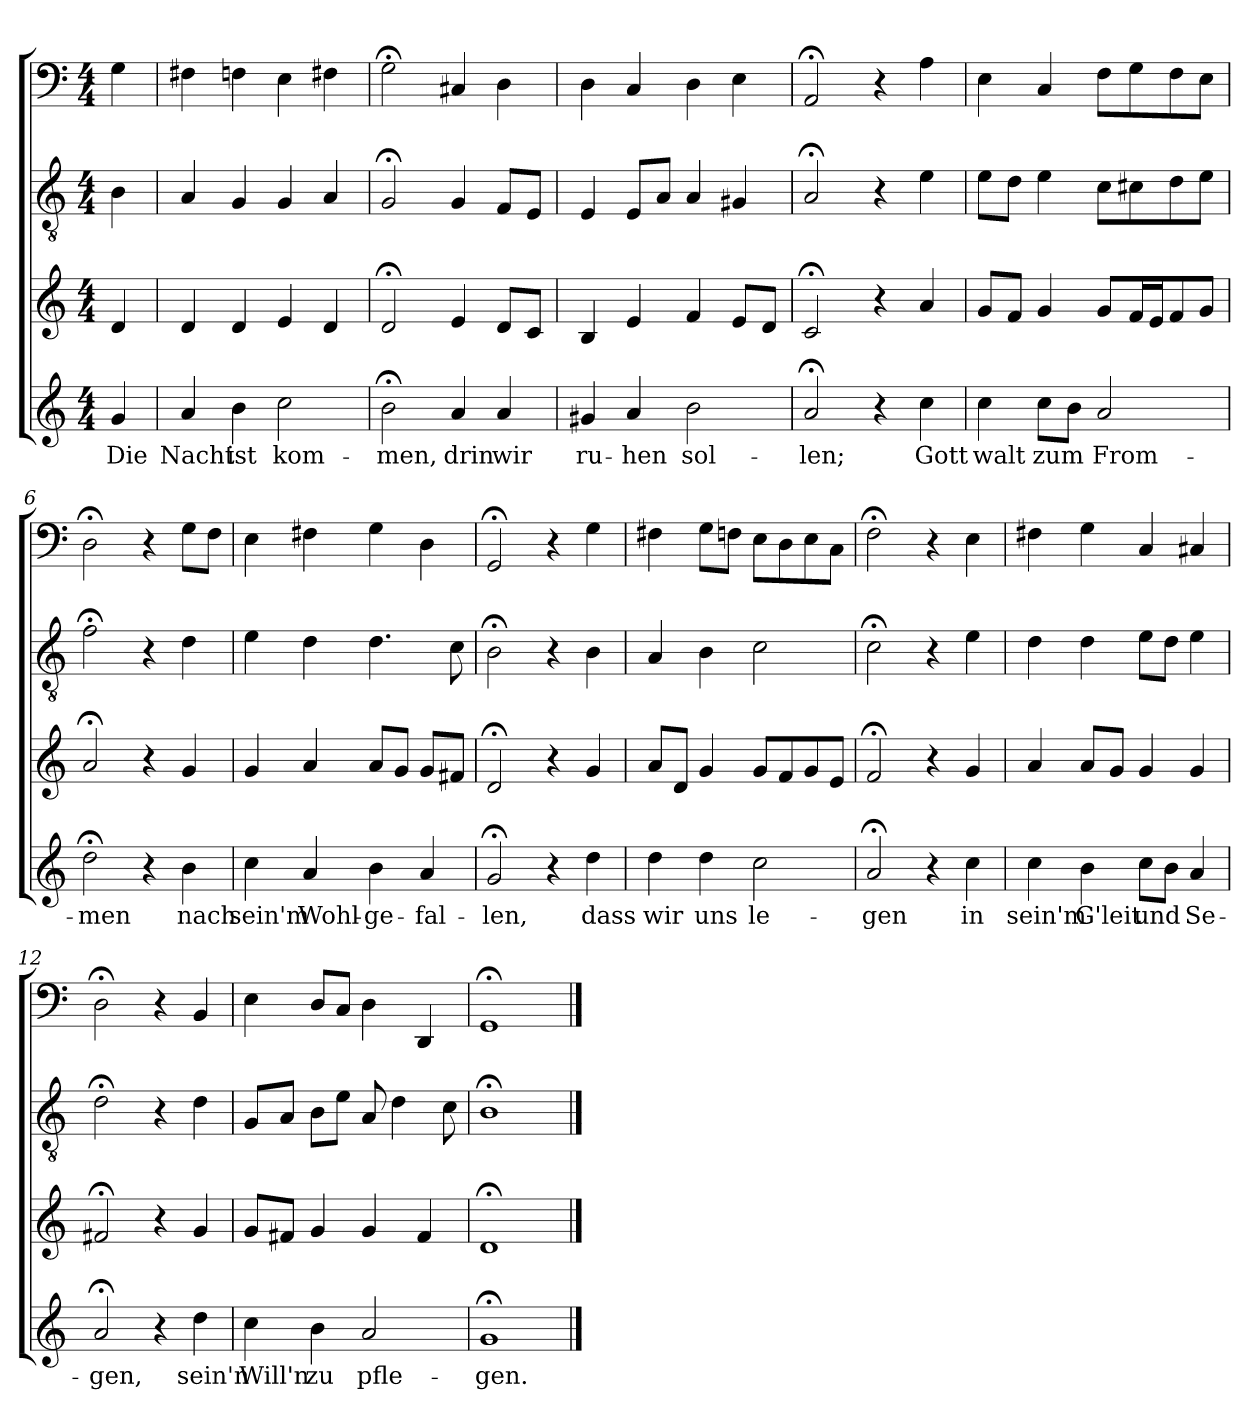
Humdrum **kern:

**kern	**text	**kern	**kern	**kern
*part4	*part4	*part3	*part2	*part1
*staff4	*staff4	*staff3	*staff2	*staff1
*clefG2	*	*clefG2	*clefGv2	*clefF4
*k[]	*	*k[]	*k[]	*k[]
*C:	*	*C:	*C:	*C:
*M4/4	*	*M4/4	*M4/4	*M4/4
=	=	=	=	=
4g/	Die	4d/	4B\	4G\
=1	=1	=1	=1	=1
4a/	Nacht	4d/	4A/	4F#X\
4b\	ist	4d/	4G/	4Fn\
2cc\	kom-	4e/	4G/	4E\
.	.	4d/	4A/	4F#X\
=2	=2	=2	=2	=2
2b;<\	-men,	2d;</	2G;</	2G;<\
4a/	drin	4e/	4G/	4C#X/
4a/	wir	8d/L	8F/L	4D\
.	.	8c/J	8E/J	.
=3	=3	=3	=3	=3
4g#X/	ru-	4B/	4E/	4D\
4a/	-hen	4e/	8E/L	4C/
.	.	.	8A/J	.
2b\	sol-	4f/	4A/	4D\
.	.	8e/L	4G#X/	4E\
.	.	8d/J	.	.
=4	=4	=4	=4	=4
2a;</	-len;	2c;</	2A;</	2AA;</
4r	.	4r	4r	4r
4cc\	Gott	4a/	4e\	4A\
=5	=5	=5	=5	=5
4cc\	walt	8g/L	8e\L	4E\
.	.	8f/J	8d\J	.
8cc\L	zum	4g/	4e\	4C/
8b\J	.	.	.	.
2a/	From-	8g/L	8c\L	8F\L
.	.	16f/L	8c#X\	8G\
.	.	16e/J	.	.
.	.	8f/	8d\	8F\
.	.	8g/J	8e\J	8E\J
=6	=6	=6	=6	=6
2dd;<\	-men	2a;</	2f;<\	2D;<\
4r	.	4r	4r	4r
4b\	nach	4g/	4d\	8G\L
.	.	.	.	8F\J
=7	=7	=7	=7	=7
4cc\	sein'm	4g/	4e\	4E\
4a/	Wohl-	4a/	4d\	4F#X\
4b\	-ge-	8a/L	4.d\	4G\
.	.	8g/J	.	.
4a/	-fal-	8g/L	.	4D\
.	.	8f#X/J	8c\	.
=8	=8	=8	=8	=8
2g;</	-len,	2d;</	2B;<\	2GG;</
4r	.	4r	4r	4r
4dd\	dass	4g/	4B\	4G\
=9	=9	=9	=9	=9
4dd\	wir	8a/L	4A/	4F#X\
.	.	8d/J	.	.
4dd\	uns	4g/	4B\	8G\L
.	.	.	.	8Fn\J
2cc\	le-	8g/L	2c\	8E\L
.	.	8f/	.	8D\
.	.	8g/	.	8E\
.	.	8e/J	.	8C\J
=10	=10	=10	=10	=10
2a;</	-gen	2f;</	2c;<\	2F;<\
4r	.	4r	4r	4r
4cc\	in	4g/	4e\	4E\
=11	=11	=11	=11	=11
4cc\	sein'm	4a/	4d\	4F#X\
4b\	G'leit	8a/L	4d\	4G\
.	.	8g/J	.	.
8cc\L	und	4g/	8e\L	4C/
8b\J	.	.	8d\J	.
4a/	Se-	4g/	4e\	4C#X/
=12	=12	=12	=12	=12
2a;</	-gen,	2f#X;</	2d;<\	2D;<\
4r	.	4r	4r	4r
4dd\	sein'n	4g/	4d\	4BB/
=13	=13	=13	=13	=13
4cc\	Will'n	8g/L	8G/L	4E\
.	.	8f#X/J	8A/J	.
4b\	zu	4g/	8B\L	8D/L
.	.	.	8e\J	8C/J
2a/	pfle-	4g/	8A/	4D\
.	.	.	4d\	.
.	.	4f#/	.	4DD/
.	.	.	8c\	.
=14	=14	=14	=14	=14
1g;</	-gen.	1d;</	1B;<\	1GG;</
==	==	==	==	==
*-	*-	*-	*-	*-
